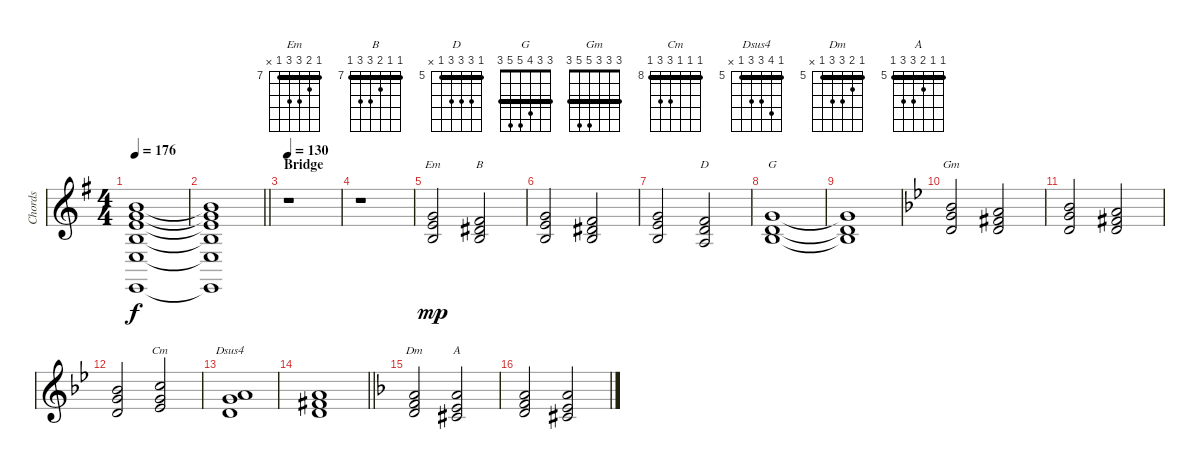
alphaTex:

\track ("Chords" "Chords") {instrument stringensemble1}
\staff {score}
\tuning (E4 B3 G3 D3 A2 E2) {hide}
\chord ("Em" 7 8 9 9 7 x) {firstfret 7 barre 7}
\chord ("B" 7 7 8 9 9 7) {firstfret 7 barre 7}
\chord ("D" 5 7 7 7 5 x) {firstfret 5 barre 5}
\chord ("G" 3 3 4 5 5 3) {barre 3}
\chord ("Gm" 3 3 3 5 5 3) {barre 3}
\chord ("Cm" 8 8 8 10 10 8) {firstfret 8 barre 8}
\chord ("Dsus4" 5 8 7 7 5 x) {firstfret 5 barre 5}
\chord ("Dm" 5 6 7 7 5 x) {firstfret 5 barre 5}
\chord ("A" 5 5 6 7 7 5) {firstfret 5 barre 5}
\ts (4 4)
\tempo 176
\clef g2
\ks eminor
(7.1{t} 8.2{t} 9.3{t} 9.4{t} 7.5{t} 0.6{t}).1{dy f} |
\barLineRight lightlight
(7.1{t} 8.2{t} 9.3{t} 9.4{t} 7.5{t} 0.6{t}).1 |
\section ("" "Bridge")
\tempo 130
r.1 |
r.1 |
(3.1 5.2 4.3).2{ch "Em" dy mp volume 5} (2.1 4.2 4.3).2{ch "B"} |
(3.1 5.2 4.3).2 (2.1 4.2 4.3).2 |
(3.1 5.2 4.3).2 (2.1 3.2 2.3).2{ch "D"} |
(3.1 3.2 4.3).1{ch "G"} |
(3.1{t} 3.2{t} 4.3{t}).1 |
\ks gminor
(6.1 8.2 7.3).2{ch "Gm"} (5.1 7.2{acc #} 7.3).2 |
(6.1 8.2 7.3).2 (5.1 7.2{acc #} 7.3).2 |
(6.1 8.2 7.3).2 (8.1 8.2 8.3).2{ch "Cm"} |
(5.1 8.2 7.3).1{ch "Dsus4"} |
\barLineRight lightlight
(5.1 7.2{acc #} 7.3).1 |
\section ("" "")
\ks dminor
(5.1 6.2 7.3).2{ch "Dm"} (5.1 5.2 6.3{acc #}).2{ch "A"} |
(5.1 6.2 7.3).2 (5.1 5.2 6.3{acc #}).2
